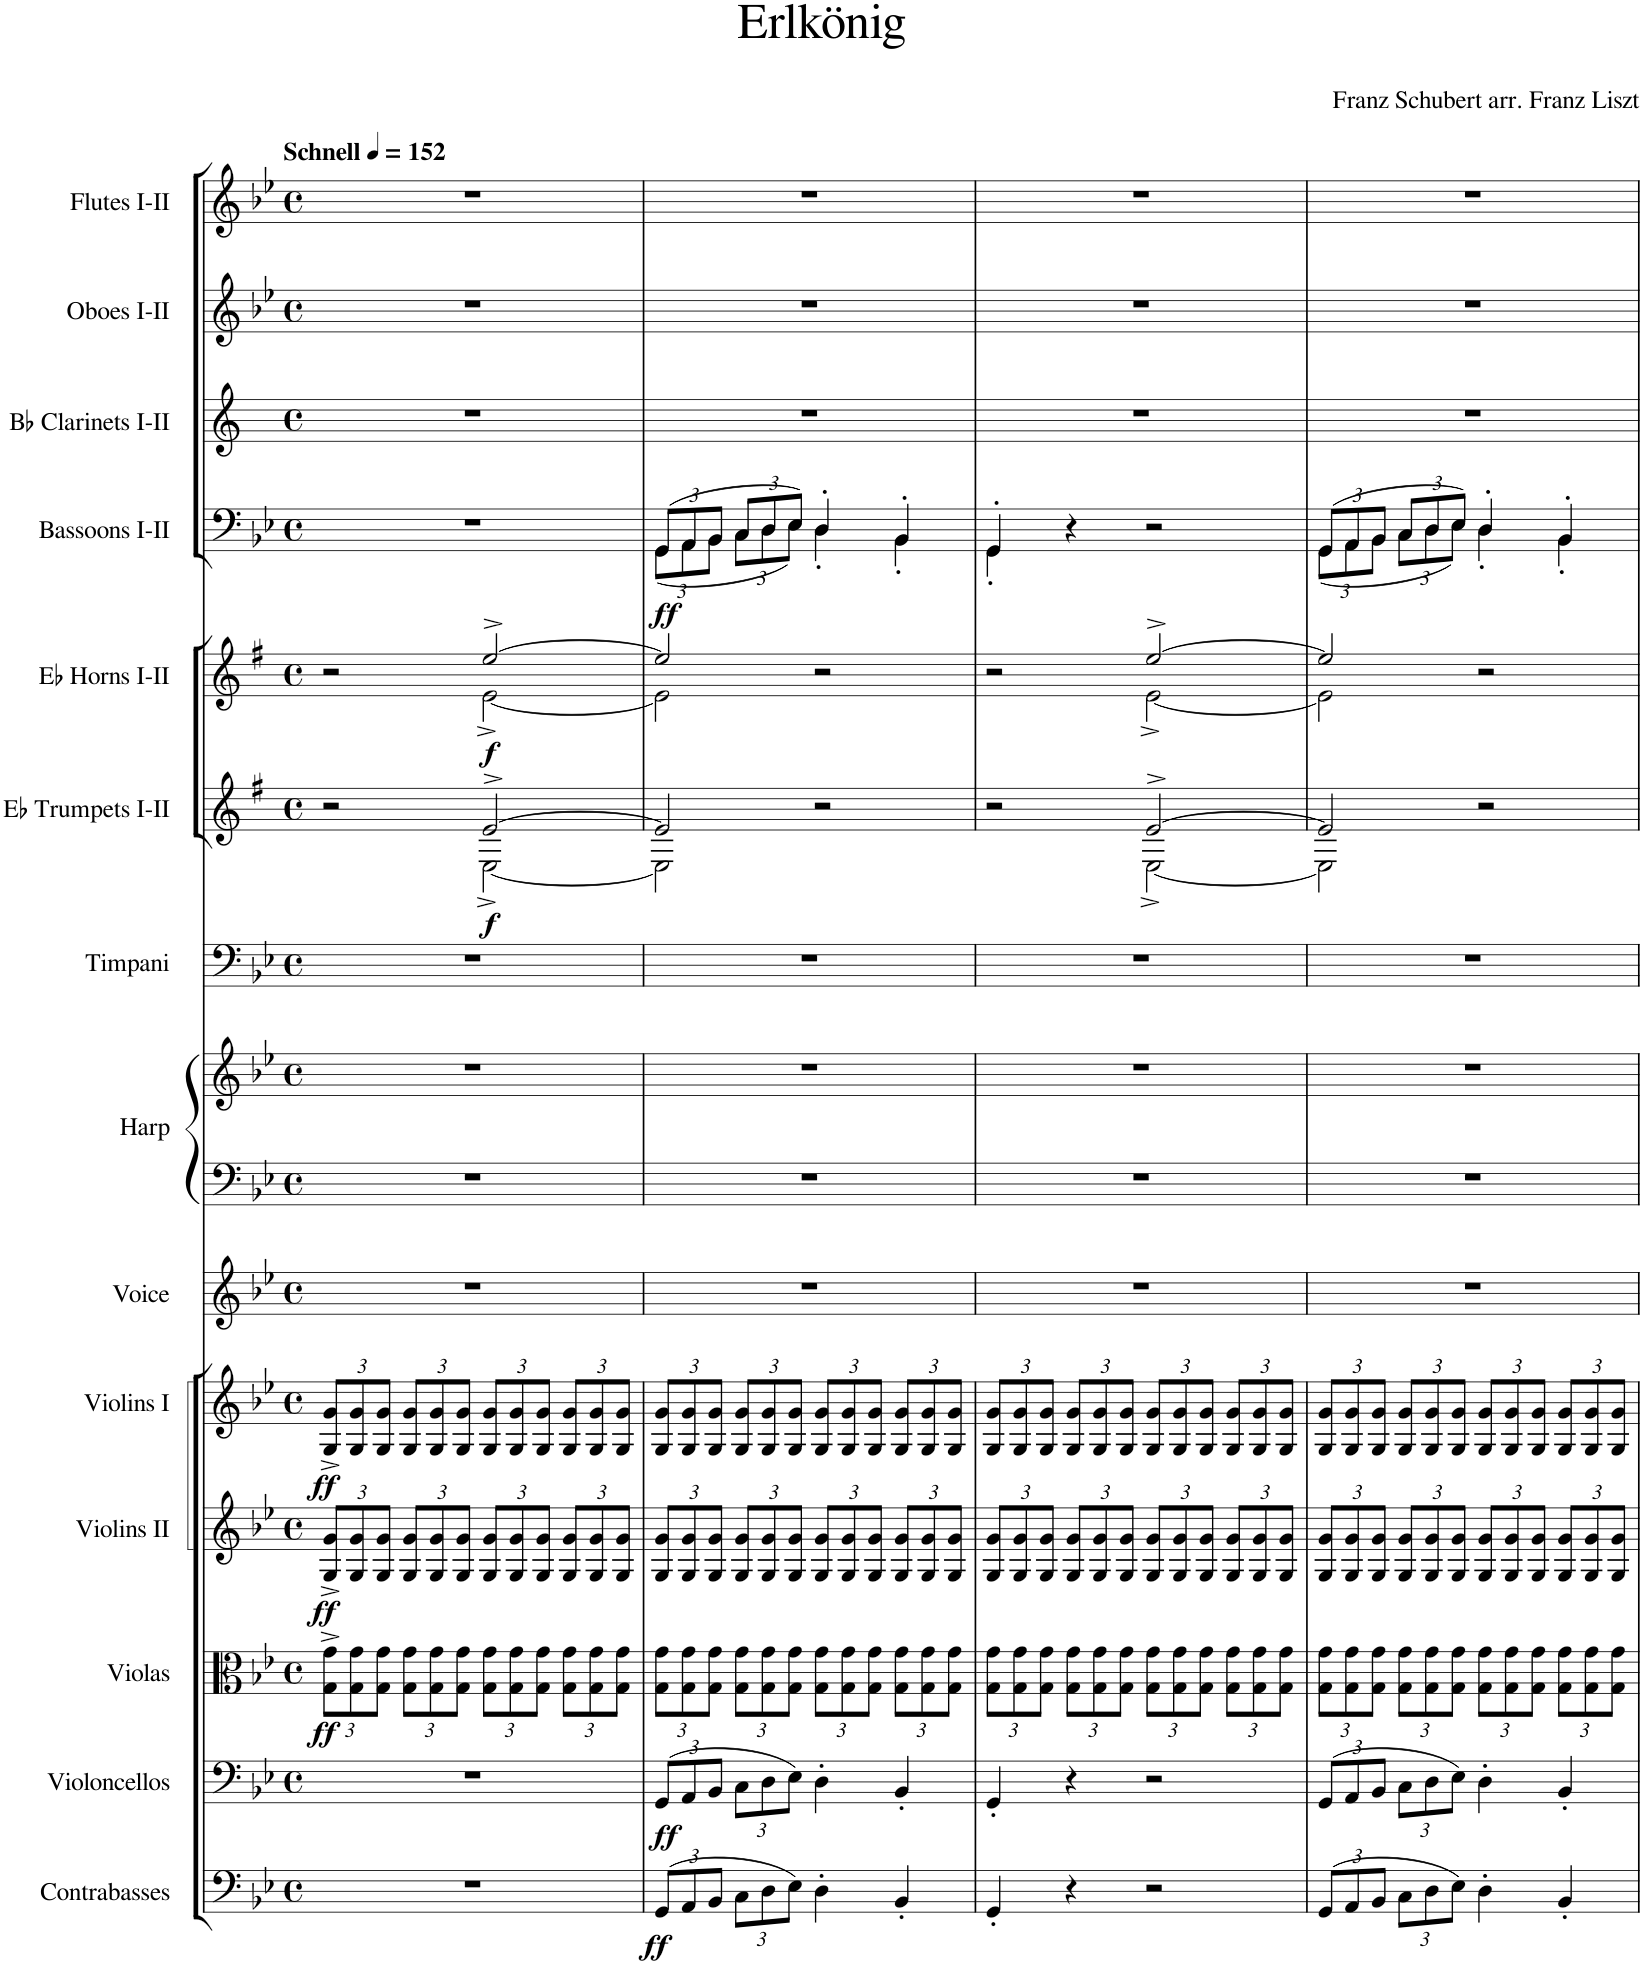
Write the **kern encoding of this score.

**kern	**dynam	**kern	**dynam	**kern	**dynam	**kern	**dynam	**kern	**dynam	**kern	**kern	**kern	**kern	**kern	**dynam	**kern	**dynam	**kern	**dynam	**kern	**kern	**kern
*part14	*part14	*part13	*part13	*part12	*part12	*part11	*part11	*part10	*part10	*part9	*part8	*part8	*part7	*part6	*part6	*part5	*part5	*part4	*part4	*part3	*part2	*part1
*staff15	*staff15	*staff14	*staff14	*staff13	*staff13	*staff12	*staff12	*staff11	*staff11	*staff10	*staff9	*staff8	*staff7	*staff6	*staff6	*staff5	*staff5	*staff4	*staff4	*staff3	*staff2	*staff1
*I"Contrabasses	*	*I"Violoncellos	*	*I"Violas	*	*I"Violins II	*	*I"Violins I	*	*I"Voice	*I"Harp	*	*I"Timpani	*I"Eb Trumpets I-II	*	*I"Eb Horns I-II	*	*I"Bassoons I-II	*	*I"Bb Clarinets I-II	*I"Oboes I-II	*I"Flutes I-II
*I'Cbs.	*	*I'Vcs.	*	*I'Vlas.	*	*I'Vlns. II	*	*I'Vlns. I	*	*I'Vo.	*I'Hrp.	*	*I'Timp.	*I'Eb Tpt. I-II	*	*I'Eb Hn. I-II	*	*I'Bsn. I-II	*	*I'Bb Cl. I-II	*I'Ob. I-II	*I'Fl. I-II
*clefF4	*	*clefF4	*	*clefC3	*	*clefG2	*	*clefG2	*	*clefG2	*clefF4	*clefG2	*clefF4	*clefG2	*	*clefG2	*	*clefF4	*	*clefG2	*clefG2	*clefG2
*Trd7c12	*	*	*	*	*	*	*	*	*	*	*	*	*	*Trd-2c-3	*	*Trd5c9	*	*	*	*Trd1c2	*	*
*k[b-e-]	*	*k[b-e-]	*	*k[b-e-]	*	*k[b-e-]	*	*k[b-e-]	*	*k[b-e-]	*k[b-e-]	*k[b-e-]	*k[b-e-]	*k[f#]	*	*k[f#]	*	*k[b-e-]	*	*k[]	*k[b-e-]	*k[b-e-]
*M4/4	*	*M4/4	*	*M4/4	*	*M4/4	*	*M4/4	*	*M4/4	*M4/4	*M4/4	*M4/4	*M4/4	*	*M4/4	*	*M4/4	*	*M4/4	*M4/4	*M4/4
*met(c)	*	*met(c)	*	*met(c)	*	*met(c)	*	*met(c)	*	*met(c)	*met(c)	*met(c)	*met(c)	*met(c)	*	*met(c)	*	*met(c)	*	*met(c)	*met(c)	*met(c)
*MM152	*	*MM152	*	*MM152	*	*MM152	*	*MM152	*	*MM152	*MM152	*MM152	*MM152	*MM152	*	*MM152	*	*MM152	*	*MM152	*MM152	*MM152
*	*	*	*	*Xbrackettup	*	*Xbrackettup	*	*Xbrackettup	*	*	*	*	*	*	*	*	*	*	*	*	*	*
=1	=1	=1	=1	=1	=1	=1	=1	=1	=1	=1	=1	=1	=1	=1	=1	=1	=1	=1	=1	=1	=1	=1
*	*	*	*	*	*	*	*	*	*	*	*	*	*	*^	*	*^	*	*	*	*	*	*
!	!	!	!	!	!	!	!	!	!	!	!	!	!	!	!	!	!	!	!	!	!	!	!	!LO:TX:a:B:t=Schnell
!	!	!	!	!	!LO:DY:b	!	!LO:DY:b	!	!LO:DY:b	!	!	!	!	!	!	!	!	!	!	!	!	!	!	!
1r	.	1r	.	12G\^ 12g\^L	ff	12G/^ 12g/^L	ff	12G/^ 12g/^L	ff	1r	1r	1r	1r	2r	2ryy	.	2r	2ryy	.	1r	.	1r	1r	1r
.	.	.	.	12G\ 12g\	.	12G/ 12g/	.	12G/ 12g/	.	.	.	.	.	.	.	.	.	.	.	.	.	.	.	.
.	.	.	.	12G\ 12g\J	.	12G/ 12g/J	.	12G/ 12g/J	.	.	.	.	.	.	.	.	.	.	.	.	.	.	.	.
.	.	.	.	12G\ 12g\L	.	12G/ 12g/L	.	12G/ 12g/L	.	.	.	.	.	.	.	.	.	.	.	.	.	.	.	.
.	.	.	.	12G\ 12g\	.	12G/ 12g/	.	12G/ 12g/	.	.	.	.	.	.	.	.	.	.	.	.	.	.	.	.
.	.	.	.	12G\ 12g\J	.	12G/ 12g/J	.	12G/ 12g/J	.	.	.	.	.	.	.	.	.	.	.	.	.	.	.	.
!	!	!	!	!	!	!	!	!	!	!	!	!	!	!	!	!LO:DY:b	!	!	!LO:DY:b	!	!	!	!	!
.	.	.	.	12G\ 12g\L	.	12G/ 12g/L	.	12G/ 12g/L	.	.	.	.	.	[2e^/	[2E^\	f	[2ee^/	[2e^\	f	.	.	.	.	.
.	.	.	.	12G\ 12g\	.	12G/ 12g/	.	12G/ 12g/	.	.	.	.	.	.	.	.	.	.	.	.	.	.	.	.
.	.	.	.	12G\ 12g\J	.	12G/ 12g/J	.	12G/ 12g/J	.	.	.	.	.	.	.	.	.	.	.	.	.	.	.	.
.	.	.	.	12G\ 12g\L	.	12G/ 12g/L	.	12G/ 12g/L	.	.	.	.	.	.	.	.	.	.	.	.	.	.	.	.
.	.	.	.	12G\ 12g\	.	12G/ 12g/	.	12G/ 12g/	.	.	.	.	.	.	.	.	.	.	.	.	.	.	.	.
.	.	.	.	12G\ 12g\J	.	12G/ 12g/J	.	12G/ 12g/J	.	.	.	.	.	.	.	.	.	.	.	.	.	.	.	.
=2	=2	=2	=2	=2	=2	=2	=2	=2	=2	=2	=2	=2	=2	=2	=2	=2	=2	=2	=2	=2	=2	=2	=2	=2
*Xbrackettup	*	*Xbrackettup	*	*	*	*	*	*	*	*	*	*	*	*	*	*	*	*	*	*Xbrackettup	*	*	*	*
*	*	*	*	*	*	*	*	*	*	*	*	*	*	*	*	*	*	*	*	*^	*	*	*	*
!	!LO:DY:b	!	!LO:DY:b	!	!	!	!	!	!	!	!	!	!	!	!	!	!	!	!	!	!	!LO:DY:b	!	!	!
(12GG/L	ff	(12GG/L	ff	12G\ 12g\L	.	12G/ 12g/L	.	12G/ 12g/L	.	1r	1r	1r	1r	2e/]	2E\]	.	2ee/]	2e\]	.	(12GG/L	(12GG\L	ff	1r	1r	1r
12AA/	.	12AA/	.	12G\ 12g\	.	12G/ 12g/	.	12G/ 12g/	.	.	.	.	.	.	.	.	.	.	.	12AA/	12AA\	.	.	.	.
12BB-/J	.	12BB-/J	.	12G\ 12g\J	.	12G/ 12g/J	.	12G/ 12g/J	.	.	.	.	.	.	.	.	.	.	.	12BB-/J	12BB-\J	.	.	.	.
12C\L	.	12C\L	.	12G\ 12g\L	.	12G/ 12g/L	.	12G/ 12g/L	.	.	.	.	.	.	.	.	.	.	.	12C/L	12C\L	.	.	.	.
12D\	.	12D\	.	12G\ 12g\	.	12G/ 12g/	.	12G/ 12g/	.	.	.	.	.	.	.	.	.	.	.	12D/	12D\	.	.	.	.
12E-\J)	.	12E-\J)	.	12G\ 12g\J	.	12G/ 12g/J	.	12G/ 12g/J	.	.	.	.	.	.	.	.	.	.	.	12E-/J)	12E-\J)	.	.	.	.
4D'\	.	4D'\	.	12G\ 12g\L	.	12G/ 12g/L	.	12G/ 12g/L	.	.	.	.	.	2r	2ryy	.	2r	2ryy	.	4D'/	4D'\	.	.	.	.
.	.	.	.	12G\ 12g\	.	12G/ 12g/	.	12G/ 12g/	.	.	.	.	.	.	.	.	.	.	.	.	.	.	.	.	.
.	.	.	.	12G\ 12g\J	.	12G/ 12g/J	.	12G/ 12g/J	.	.	.	.	.	.	.	.	.	.	.	.	.	.	.	.	.
4BB-'/	.	4BB-'/	.	12G\ 12g\L	.	12G/ 12g/L	.	12G/ 12g/L	.	.	.	.	.	.	.	.	.	.	.	4BB-'/	4BB-'\	.	.	.	.
.	.	.	.	12G\ 12g\	.	12G/ 12g/	.	12G/ 12g/	.	.	.	.	.	.	.	.	.	.	.	.	.	.	.	.	.
.	.	.	.	12G\ 12g\J	.	12G/ 12g/J	.	12G/ 12g/J	.	.	.	.	.	.	.	.	.	.	.	.	.	.	.	.	.
=3	=3	=3	=3	=3	=3	=3	=3	=3	=3	=3	=3	=3	=3	=3	=3	=3	=3	=3	=3	=3	=3	=3	=3	=3	=3
4GG'/	.	4GG'/	.	12G\ 12g\L	.	12G/ 12g/L	.	12G/ 12g/L	.	1r	1r	1r	1r	2r	2ryy	.	2r	2ryy	.	4GG'/	4GG'\	.	1r	1r	1r
.	.	.	.	12G\ 12g\	.	12G/ 12g/	.	12G/ 12g/	.	.	.	.	.	.	.	.	.	.	.	.	.	.	.	.	.
.	.	.	.	12G\ 12g\J	.	12G/ 12g/J	.	12G/ 12g/J	.	.	.	.	.	.	.	.	.	.	.	.	.	.	.	.	.
4r	.	4r	.	12G\ 12g\L	.	12G/ 12g/L	.	12G/ 12g/L	.	.	.	.	.	.	.	.	.	.	.	4r	4ryy	.	.	.	.
.	.	.	.	12G\ 12g\	.	12G/ 12g/	.	12G/ 12g/	.	.	.	.	.	.	.	.	.	.	.	.	.	.	.	.	.
.	.	.	.	12G\ 12g\J	.	12G/ 12g/J	.	12G/ 12g/J	.	.	.	.	.	.	.	.	.	.	.	.	.	.	.	.	.
2r	.	2r	.	12G\ 12g\L	.	12G/ 12g/L	.	12G/ 12g/L	.	.	.	.	.	[2e^/	[2E^\	.	[2ee^/	[2e^\	.	2r	2ryy	.	.	.	.
.	.	.	.	12G\ 12g\	.	12G/ 12g/	.	12G/ 12g/	.	.	.	.	.	.	.	.	.	.	.	.	.	.	.	.	.
.	.	.	.	12G\ 12g\J	.	12G/ 12g/J	.	12G/ 12g/J	.	.	.	.	.	.	.	.	.	.	.	.	.	.	.	.	.
.	.	.	.	12G\ 12g\L	.	12G/ 12g/L	.	12G/ 12g/L	.	.	.	.	.	.	.	.	.	.	.	.	.	.	.	.	.
.	.	.	.	12G\ 12g\	.	12G/ 12g/	.	12G/ 12g/	.	.	.	.	.	.	.	.	.	.	.	.	.	.	.	.	.
.	.	.	.	12G\ 12g\J	.	12G/ 12g/J	.	12G/ 12g/J	.	.	.	.	.	.	.	.	.	.	.	.	.	.	.	.	.
=4	=4	=4	=4	=4	=4	=4	=4	=4	=4	=4	=4	=4	=4	=4	=4	=4	=4	=4	=4	=4	=4	=4	=4	=4	=4
(12GG/L	.	(12GG/L	.	12G\ 12g\L	.	12G/ 12g/L	.	12G/ 12g/L	.	1r	1r	1r	1r	2e/]	2E\]	.	2ee/]	2e\]	.	(12GG/L	(12GG\L	.	1r	1r	1r
12AA/	.	12AA/	.	12G\ 12g\	.	12G/ 12g/	.	12G/ 12g/	.	.	.	.	.	.	.	.	.	.	.	12AA/	12AA\	.	.	.	.
12BB-/J	.	12BB-/J	.	12G\ 12g\J	.	12G/ 12g/J	.	12G/ 12g/J	.	.	.	.	.	.	.	.	.	.	.	12BB-/J	12BB-\J	.	.	.	.
12C\L	.	12C\L	.	12G\ 12g\L	.	12G/ 12g/L	.	12G/ 12g/L	.	.	.	.	.	.	.	.	.	.	.	12C/L	12C\L	.	.	.	.
12D\	.	12D\	.	12G\ 12g\	.	12G/ 12g/	.	12G/ 12g/	.	.	.	.	.	.	.	.	.	.	.	12D/	12D\	.	.	.	.
12E-\J)	.	12E-\J)	.	12G\ 12g\J	.	12G/ 12g/J	.	12G/ 12g/J	.	.	.	.	.	.	.	.	.	.	.	12E-/J)	12E-\J)	.	.	.	.
4D'\	.	4D'\	.	12G\ 12g\L	.	12G/ 12g/L	.	12G/ 12g/L	.	.	.	.	.	2r	2ryy	.	2r	2ryy	.	4D'/	4D'\	.	.	.	.
.	.	.	.	12G\ 12g\	.	12G/ 12g/	.	12G/ 12g/	.	.	.	.	.	.	.	.	.	.	.	.	.	.	.	.	.
.	.	.	.	12G\ 12g\J	.	12G/ 12g/J	.	12G/ 12g/J	.	.	.	.	.	.	.	.	.	.	.	.	.	.	.	.	.
4BB-'/	.	4BB-'/	.	12G\ 12g\L	.	12G/ 12g/L	.	12G/ 12g/L	.	.	.	.	.	.	.	.	.	.	.	4BB-'/	4BB-'\	.	.	.	.
.	.	.	.	12G\ 12g\	.	12G/ 12g/	.	12G/ 12g/	.	.	.	.	.	.	.	.	.	.	.	.	.	.	.	.	.
.	.	.	.	12G\ 12g\J	.	12G/ 12g/J	.	12G/ 12g/J	.	.	.	.	.	.	.	.	.	.	.	.	.	.	.	.	.
*	*	*	*	*	*	*	*	*	*	*	*	*	*	*v	*v	*	*	*	*	*v	*v	*	*	*	*
*	*	*	*	*	*	*	*	*	*	*	*	*	*	*	*	*v	*v	*	*	*	*	*	*
=	=	=	=	=	=	=	=	=	=	=	=	=	=	=	=	=	=	=	=	=	=	=
*-	*-	*-	*-	*-	*-	*-	*-	*-	*-	*-	*-	*-	*-	*-	*-	*-	*-	*-	*-	*-	*-	*-
